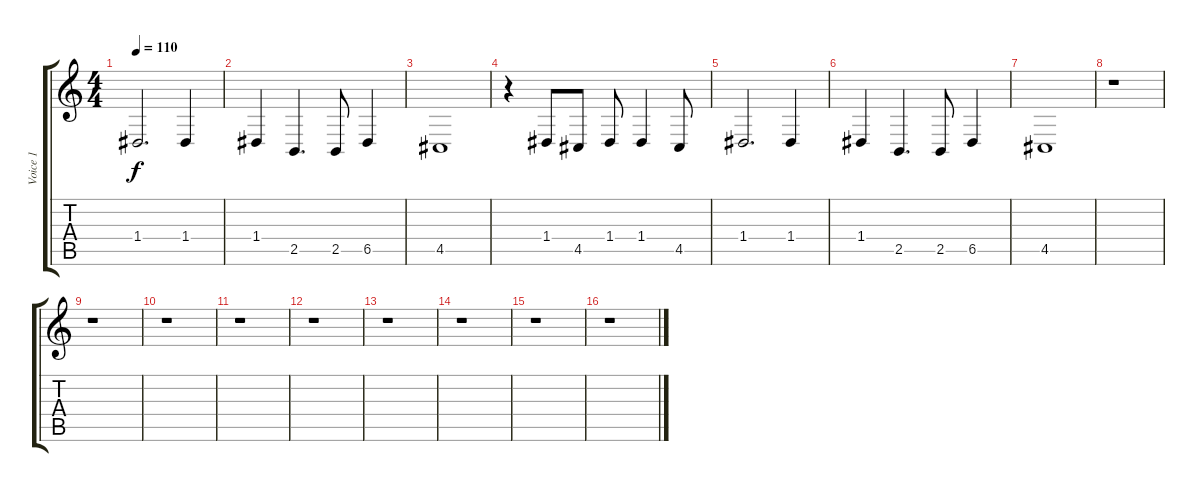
\track ("Voice 1" "Voice 1") {instrument lead2sawtooth}
\staff {score tabs}
\tuning (E4 B3 G3 D3 A2 E2) {hide}
\ts (4 4)
\tempo 110
\clef g2
\ks c
1.4{t}.2{d dy f} 1.4.4 |
1.4.4 2.5.4{d} 2.5.8 6.5.4 |
4.5.1 |
r.4 1.4.8 4.5.8 1.4.8 1.4.4 4.5.8 |
1.4.2{d} 1.4.4 |
1.4.4 2.5.4{d} 2.5.8 6.5.4 |
4.5.1 |
r.1 |
r.1 |
r.1 |
r.1 |
r.1 |
r.1 |
r.1 |
r.1 |
r.1
